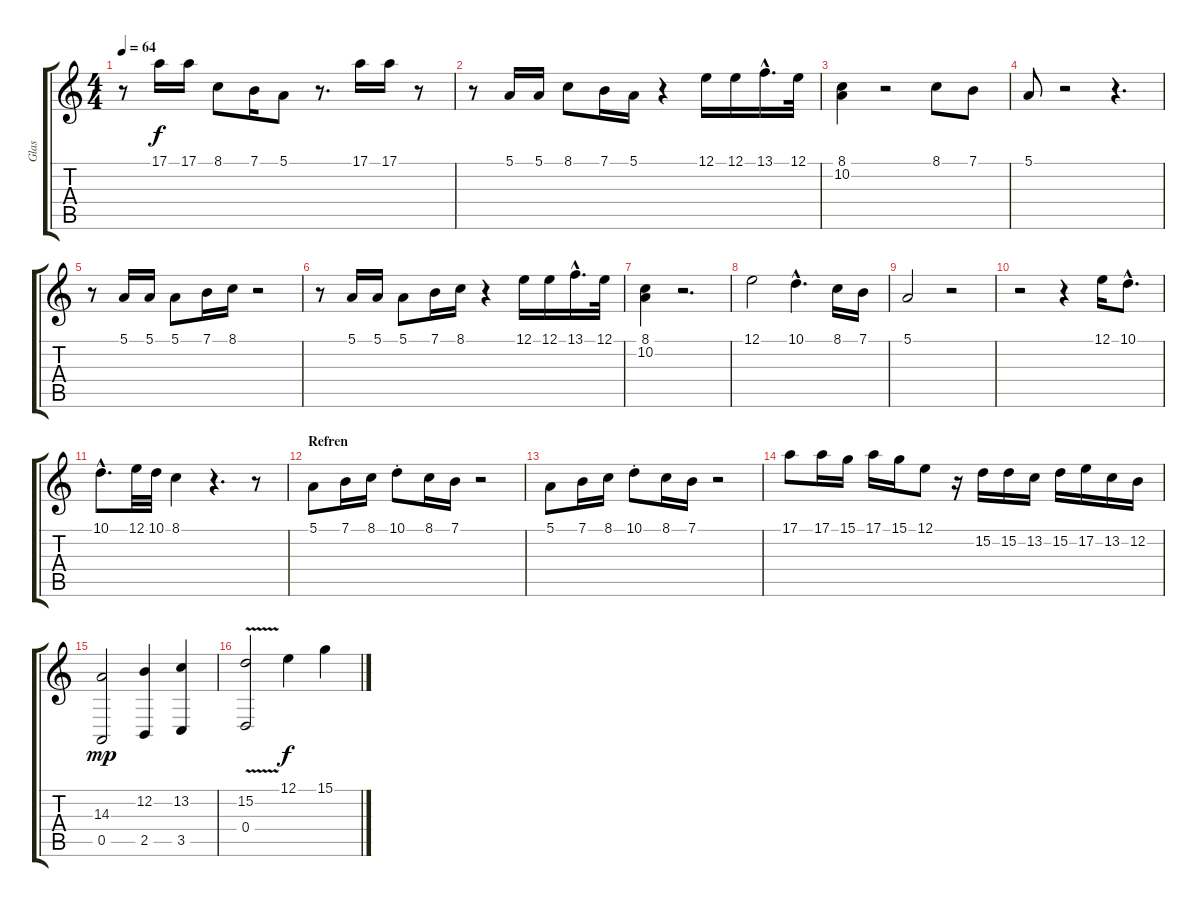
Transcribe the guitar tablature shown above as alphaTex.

\track ("Glas" "Glas") {instrument violin}
\staff {score tabs}
\tuning (E4 B3 G3 D3 A2 E2) {hide}
\ts (4 4)
\tempo 64
\clef g2
\ks c
r.8{dy f} 17.1.16 17.1.16 8.1.8 7.1.16 5.1.8 r.8{d} 17.1.16 17.1.16 r.8 |
r.8 5.1.16 5.1.16 8.1.8 7.1.16 5.1.16 r.4 12.1.16 12.1.16 13.1{hac}.16{d} 12.1.32 |
(8.1 10.2).4 r.2 8.1.8 7.1.8 |
5.1.8 r.2 r.4{d} |
r.8 5.1.16 5.1.16 5.1.8 7.1.16 8.1.16 r.2 |
r.8 5.1.16 5.1.16 5.1.8 7.1.16 8.1.16 r.4 12.1.16 12.1.16 13.1{hac}.16{d} 12.1.32 |
(8.1 10.2).4 r.2{d} |
12.1.2 10.1{hac}.4{d} 8.1.16 7.1.16 |
5.1.2 r.2 |
r.2 r.4 12.1.16 10.1{hac}.8{d} |
10.1{hac}.8{d} 12.1.32 10.1.32 8.1.4 r.4{d} r.8 |
\section ("" "Refren")
5.1.8 7.1.16 8.1.16 10.1{st}.8 8.1.16 7.1.16 r.2 |
5.1.8 7.1.16 8.1.16 10.1{st}.8 8.1.16 7.1.16 r.2 |
17.1.8 17.1.16 15.1.16 17.1.16 15.1.16 12.1.8 r.16 15.2.16 15.2.16 13.2.16 15.2.16 17.2.16 13.2.16 12.2.16 |
(14.3 0.5).2{dy mp} (12.2 2.5).4 (13.2 3.5).4 |
(15.2 0.4{v}).2 12.1.4{dy f} 15.1.4
